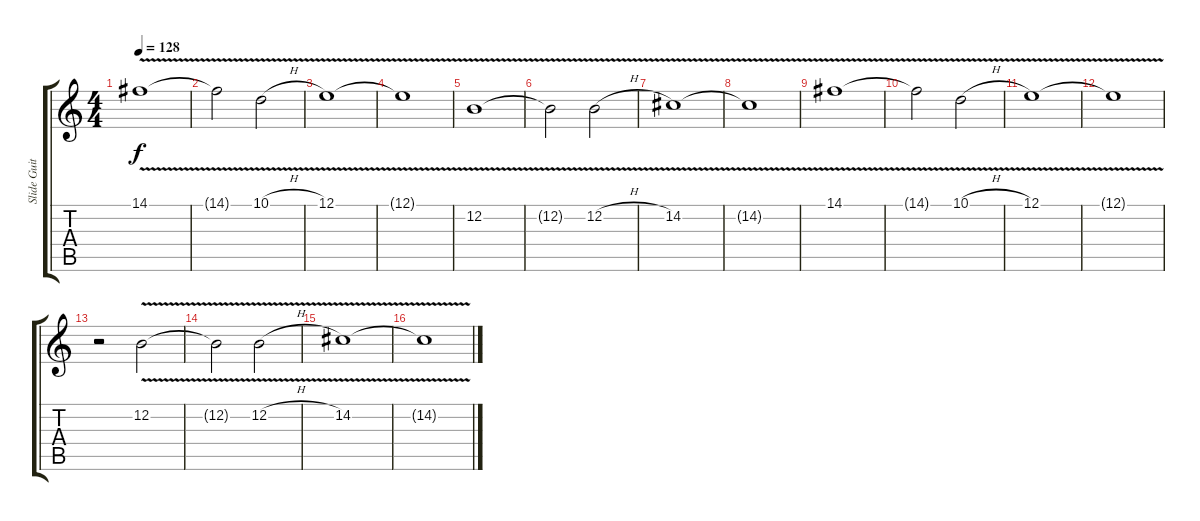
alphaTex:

\track ("Slide Guitar 2" "Slide Guit") {instrument violin}
\staff {score tabs}
\tuning (E4 B3 G3 D3 A2 E2) {hide}
\ts (4 4)
\tempo 128
\clef g2
\ks c
14.1{v}.1{dy f} |
14.1{t}.2 10.1{v h}.2 |
12.1{v}.1 |
12.1{t}.1 |
12.2{v}.1 |
12.2{v t}.2 12.2{v h}.2 |
14.2{v}.1 |
14.2{t}.1 |
14.1{v}.1 |
14.1{t}.2 10.1{v h}.2 |
12.1{v}.1 |
12.1{t}.1 |
r.2 12.2{v}.2 |
12.2{v t}.2 12.2{v h}.2 |
14.2{v}.1 |
14.2{t}.1
